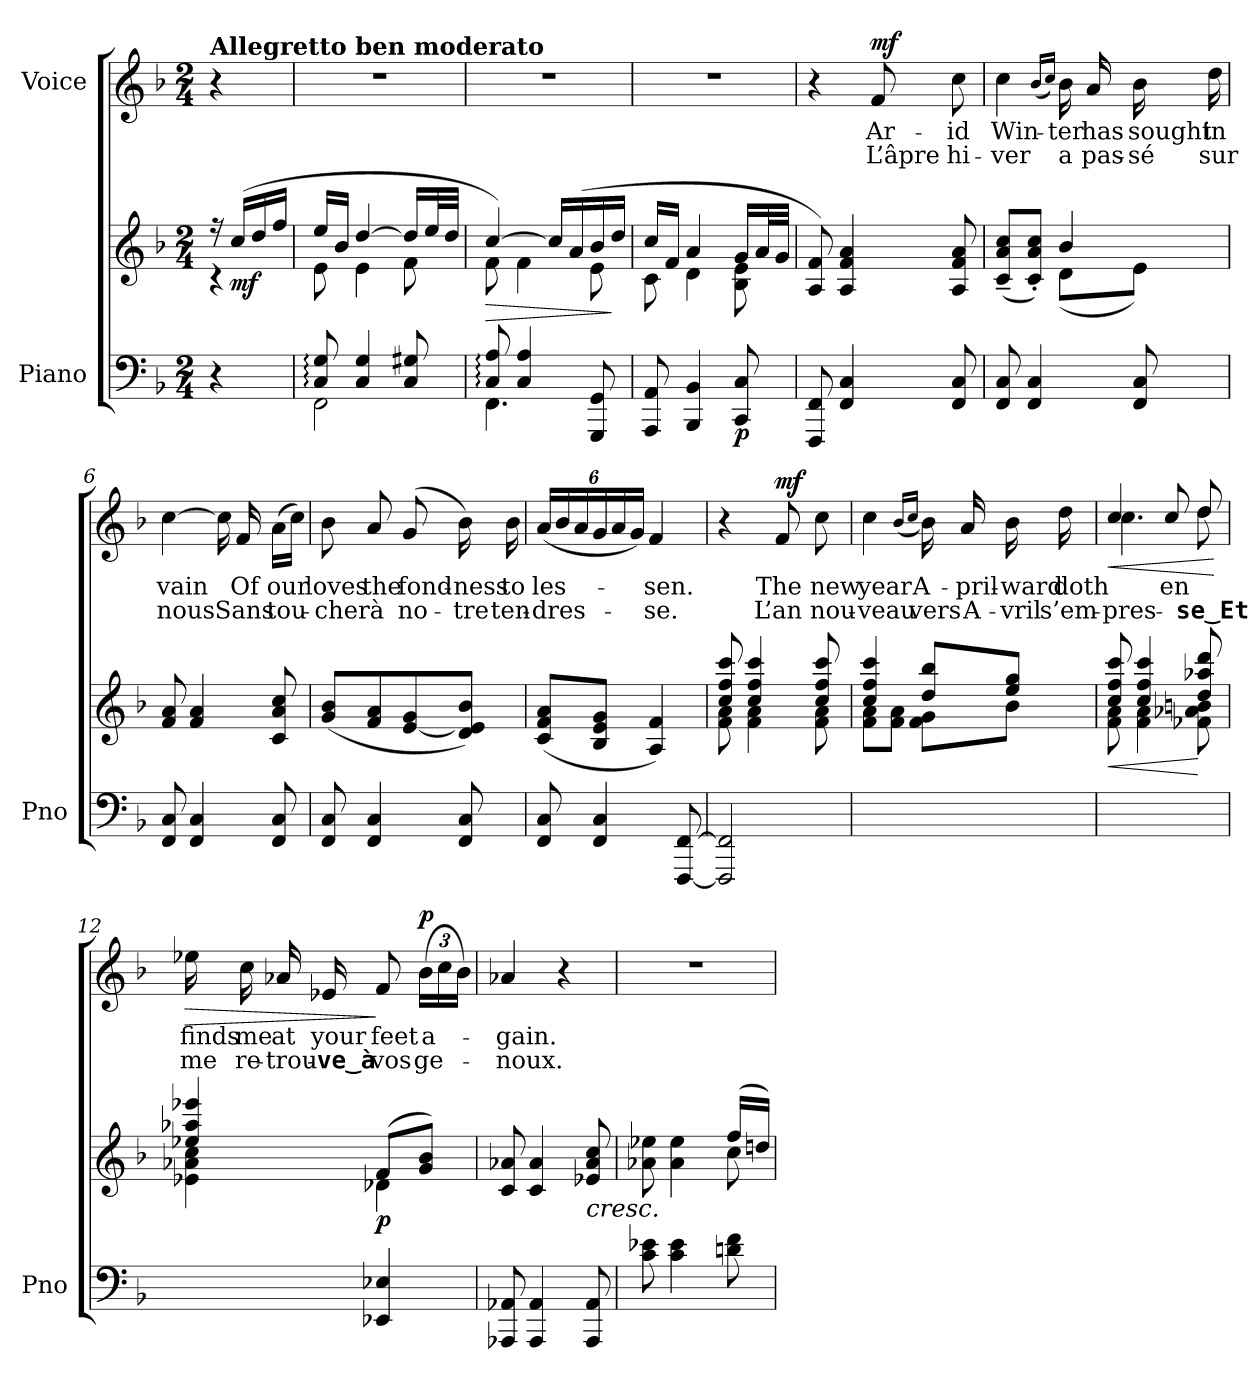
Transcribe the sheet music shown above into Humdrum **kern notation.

**kern	**kern	**dynam	**kern	**text	**text	**dynam
*part2	*part2	*part2	*part1	*part1	*part1	*part1
*staff3	*staff2	*staff2/3	*staff1	*staff1	*staff1	*staff1
*I"Piano	*	*	*I"Voice	*	*	*
*I'Pno	*	*	*	*	*	*
*clefF4	*clefG2	*	*clefG2	*	*	*
*k[b-]	*k[b-]	*	*k[b-]	*	*	*
*M2/4	*M2/4	*	*M2/4	*	*	*
*MM72	*MM72	*	*MM72	*	*	*
=	=	=	=	=	=	=
*	*^	*	*	*	*	*
!	!	!	!	!LO:TX:a:B:t=Allegretto ben moderato	!	!	!
4r	16r	4r	.	4r	.	.	.
!	!	!	!LO:DY:b	!	!	!	!
.	(>16cc/LL	.	mf	.	.	.	.
.	16dd/	.	.	.	.	.	.
.	16ff/JJ	.	.	.	.	.	.
=1	=1	=1	=1	=1	=1	=1	=1
*^	*	*	*	*	*	*	*
8C/: 8G/:	2FF\	16ee/LL	8e\	.	2r	.	.	.
.	.	16b-/JJ	.	.	.	.	.	.
4C/ 4G/	.	[4dd/	4e\	.	.	.	.	.
8C/ 8G#X/	.	16dd/LL]	8f\	.	.	.	.	.
.	.	32ee/L	.	.	.	.	.	.
.	.	32dd/JJJ	.	.	.	.	.	.
=2	=2	=2	=2	=2	=2	=2	=2	=2
!	!	!	!	!LO:HP:b	!	!	!	!
8C/: 8A/:	4.FF\	[4cc/)	8f\	>	2r	.	.	.
4C/ 4A/	.	.	4f\	.	.	.	.	.
.	.	16cc/LL]	.	.	.	.	.	.
.	.	(>16a/	.	.	.	.	.	.
8GGG/ 8GG/	8ryy	16b-/	8e\	.	.	.	.	.
.	.	16dd/JJ	.	]	.	.	.	.
*v	*v	*	*	*	*	*	*	*
=3	=3	=3	=3	=3	=3	=3	=3
8AAA/ 8AA/	16cc/LL	8c\	.	2r	.	.	.
.	16f/JJ	.	.	.	.	.	.
4BBB-/ 4BB-/	4a/	4d\	.	.	.	.	.
!	!	!	!LO:DY:b=2	!	!	!	!
8CC/ 8C/	16g/LL	8B-\ 8e\	p	.	.	.	.
.	32a/L	.	.	.	.	.	.
.	32g/JJJ	.	.	.	.	.	.
*	*v	*v	*	*	*	*	*
!!LO:LB:g=z
=4	=4	=4	=4	=4	=4	=4
8FFF/ 8FF/	8A/ 8f/)	.	4r	.	.	.
4FF/ 4C/	4A/ 4f/ 4a/	.	.	.	.	.
!	!	!	!	!LO:LY:b	!LO:LY:b	!LO:DY:a
.	.	.	8f/	Ar-	L’âpre	mf
!	!	!	!	!LO:LY:b	!LO:LY:b	!
8FF/ 8C/	8A/ 8f/ 8a/	.	8cc\	-id	hi-	.
=5	=5	=5	=5	=5	=5	=5
*	*^	*	*	*	*	*
!	!	!	!	!	!LO:LY:b	!LO:LY:b	!
8FF/ 8C/	(<8c/~ 8a/~ 8cc/~L	4ryy	.	4cc\	Win-	-ver	.
4FF/ 4C/	8c/' 8a/' 8cc/'J)	.	.	.	.	.	.
.	.	.	.	(<16qb-/LL	.	.	.
.	.	.	.	16qcc/JJ)	.	.	.
!	!	!	!	!	!LO:LY:b	!LO:LY:b	!
.	4b-/	(<8d\L	.	16b-\	-ter	a	.
!	!	!	!	!	!LO:LY:b	!LO:LY:b	!
.	.	.	.	16a/	has	pas-	.
!	!	!	!	!	!LO:LY:b	!LO:LY:b	!
8FF/ 8C/	.	8e\J)	.	16b-\	sought	-sé	.
!	!	!	!	!	!LO:LY:b	!LO:LY:b	!
.	.	.	.	16dd\	in	sur	.
*	*v	*v	*	*	*	*	*
=6	=6	=6	=6	=6	=6	=6
!	!	!	!	!LO:LY:b	!LO:LY:b	!
8FF/ 8C/	8f/ 8a/	.	[4cc\	vain	nous	.
4FF/ 4C/	4f/ 4a/	.	.	.	.	.
.	.	.	16cc\]	.	.	.
!	!	!	!	!LO:LY:b	!LO:LY:b	!
.	.	.	16f/	Of	Sans	.
!	!	!	!	!LO:LY:b	!LO:LY:b	!
8FF/ 8C/	8c/ 8a/ 8cc/	.	(>16a\LL	our	tou-	.
.	.	.	16cc\JJ)	.	.	.
=7	=7	=7	=7	=7	=7	=7
!	!	!	!	!LO:LY:b	!LO:LY:b	!
8FF/ 8C/	(<8g/ 8b-/L	.	8b-\	loves	-cher	.
!	!	!	!	!LO:LY:b	!LO:LY:b	!
4FF/ 4C/	8f/ 8a/	.	8a/	the	à	.
!	!	!	!	!LO:LY:b	!LO:LY:b	!
.	[8e/ 8g/	.	(>8g/	fond-	no-	.
!	!	!	!	!LO:LY:b	!LO:LY:b	!
8FF/ 8C/	8d/ 8e/] 8b-/J)	.	16b-\)	-ness	-tre	.
!	!	!	!	!LO:LY:b	!LO:LY:b	!
.	.	.	16b-\	to	ten-	.
!!LO:LB:g=z
=8	=8	=8	=8	=8	=8	=8
*	*	*	*Xbrackettup	*	*	*
!	!	!	!	!LO:LY:b	!LO:LY:b	!
8FF/ 8C/	(<8c/ 8f/ 8a/L	.	(<24a/LL	les-	-dres-	.
.	.	.	24b-/	.	.	.
.	.	.	24a/	.	.	.
4FF/ 4C/	8B-/ 8e/ 8g/J	.	24g/	.	.	.
.	.	.	24a/	.	.	.
.	.	.	24g/JJ)	.	.	.
!	!	!	!	!LO:LY:b	!LO:LY:b	!
.	4A/ 4f/)	.	4f/	-sen.	se.	.
(>[8FFF/ [8FF/	.	.	.	.	.	.
=9	=9	=9	=9	=9	=9	=9
*	*^	*	*	*	*	*
2FFF/] 2FF/]	8cc/ 8ff/ 8ccc/)	8f\ 8a\	.	4r	.	.	.
.	4cc/ 4ff/ 4ccc/	4f\ 4a\	.	.	.	.	.
!	!	!	!	!	!LO:LY:b	!LO:LY:b	!LO:DY:a
.	.	.	.	8f/	The	L’an	mf
!	!	!	!	!	!LO:LY:b	!LO:LY:b	!
.	8cc/ 8ff/ 8ccc/	8f\ 8a\	.	8cc\	new	nou-	.
=10	=10	=10	=10	=10	=10	=10	=10
!	!	!	!	!	!LO:LY:b	!LO:LY:b	!
2ryy	4cc/ 4ff/ 4ccc/	8f\ 8a\L	.	4cc\	year	-veau	.
.	.	8f\ 8a\J	.	.	.	.	.
.	.	.	.	(<16qb-/LL	.	.	.
.	.	.	.	16qcc/JJ	.	.	.
!	!	!	!	!	!LO:LY:b	!LO:LY:b	!
.	8dd/ 8bb-/L	8f\ 8g\L	.	16b-\)	A-	vers	.
!	!	!	!	!	!LO:LY:b	!LO:LY:b	!
.	.	.	.	16a/	pril-	A-	.
!	!	!	!	!	!LO:LY:b	!LO:LY:b	!
.	8ee/ 8gg/J	8b-\J	.	16b-\	-ward	-vril	.
!	!	!	!	!	!LO:LY:b	!LO:LY:b	!
.	.	.	.	16dd\	doth	s’em-	.
=11	=11	=11	=11	=11	=11	=11	=11
!	!	!	!LO:HP:b	!	!LO:LY:b	!	!LO:HP:b
*	*	*	*	*^	*	*	*
!	!	!	!	!	!	!	!LO:LY:b	!
2ryy	8cc/ 8ff/ 8ccc/	8f\ 8a\	<	4cc/	4.cc\	.	pres-	<
.	4cc/ 4ff/ 4ccc/	4f\ 4a\	.	.	.	.	.	.
!	!	!	!	!	!	!LO:LY:b	!	!
.	.	.	.	8cc/	.	-en	.	.
!	!	!	!	!	!	!LO:LY:b	!	!
!	!	!	!	!	!	!	!LO:LY:b	!
.	8dd/ 8aa-X/ 8ddd/	8f-X\ 8a-X\ 8bn\	[	8dd/	8dd\	.	-se‿Et	.
*	*v	*v	*	*	*	*	*	*
*	*	*	*v	*v	*	*	*
.	.	.	.	.	.	[
!!LO:PB:g=z
=12	=12	=12	=12	=12	=12	=12
*	*^	*	*	*	*	*
!	!	!	!	!	!LO:LY:b	!LO:LY:b	!LO:HP:b
4ryy	4ee-X/ 4aa-X/ 4eee-X/	4e-X\ 4a-X\ 4cc\	.	16ee-X\	finds	me	>
!	!	!	!	!	!LO:LY:b	!LO:LY:b	!
.	.	.	.	16cc\	me	re-	.
!	!	!	!	!	!LO:LY:b	!LO:LY:b	!
.	.	.	.	16a-X/	at	-trou-	.
!	!	!	!	!	!LO:LY:b	!LO:LY:b	!
.	.	.	.	16e-X/	your	-ve‿à	.
!	!	!	!LO:DY:b	!	!LO:LY:b	!LO:LY:b	!
4EE-X/ 4E-X/	(>8f/L	4d-X\	p	8f/	feet	vos	]
!	!	!	!	!	!LO:LY:b	!LO:LY:b	!LO:DY:a
.	8g/ 8b-/J)	.	.	(>24b-\LL	a-	ge-	p
.	.	.	.	24cc\	.	.	.
.	.	.	.	24b-\JJ)	.	.	.
*	*v	*v	*	*	*	*	*
=13	=13	=13	=13	=13	=13	=13
!	!	!	!	!LO:LY:b	!LO:LY:b	!
8AAA-X/ 8AA-X/	8c/ 8a-X/	.	4a-X/	-gain.	-noux.	.
4AAA-/ 4AA-/	4c/ 4a-/	.	.	.	.	.
.	.	.	4r	.	.	.
!	!LO:TX:b:i:t=cresc.	!	!	!	!	!
8AAA-/ 8AA-/	8e-X/ 8a-/ 8cc/	.	.	.	.	.
=14	=14	=14	=14	=14	=14	=14
*	*^	*	*	*	*	*
8c\ 8e-X\	8a-X\ 8ee-X\	4ryy	.	2r	.	.	.
4c\ 4e-\	4a-\ 4ee-\	.	.	.	.	.	.
.	.	8ryy	.	.	.	.	.
8dn\ 8f\	(>16ff/LL	8cc\	.	.	.	.	.
.	16ddn/JJ)	.	.	.	.	.	.
*	*v	*v	*	*	*	*	*
=	=	=	=	=	=	=
*-	*-	*-	*-	*-	*-	*-
